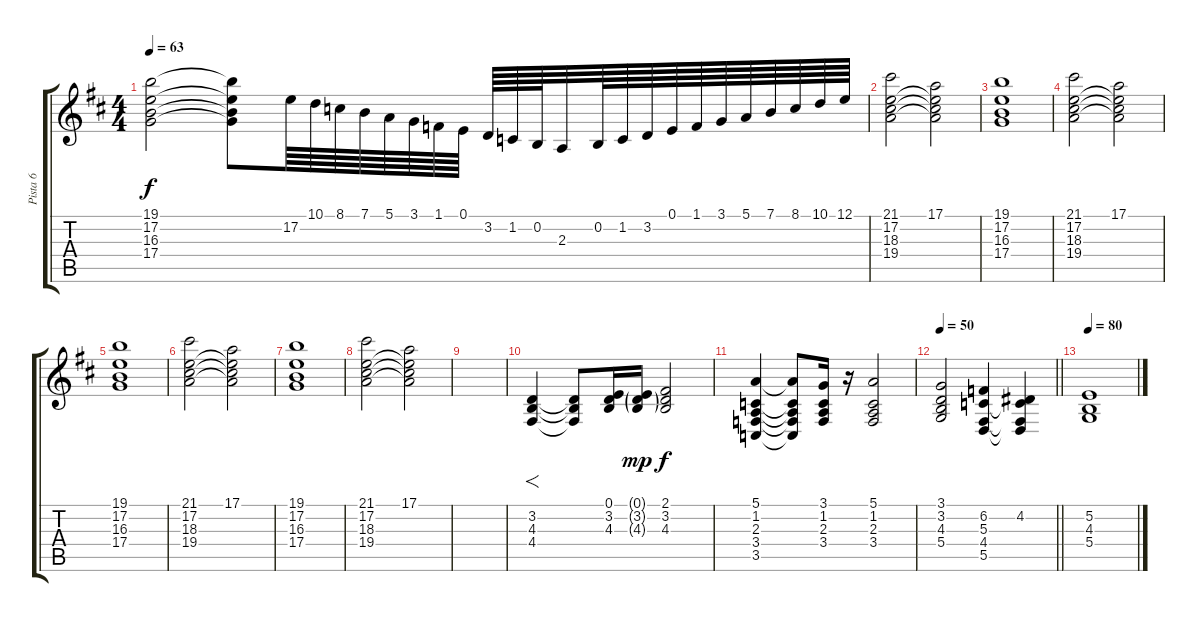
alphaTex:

\track ("Pista 6" "Pista 6") {instrument sopranosax}
\staff {score tabs}
\tuning (E4 B3 G3 D3 A2 E2) {hide}
\ts (4 4)
\tempo 63
\clef g2
\ks d
(19.1 17.2 16.3 17.4).2{dy f volume 5} (19.1{t} 17.2{t} 16.3{t} 17.4{t}).8 17.2.64 10.1.64 8.1.64 7.1.64 5.1.64 3.1.64 1.1.64 0.1.64 3.2.64 1.2.64 0.2.64 2.3.32 0.2.64 1.2.64 3.2.64 0.1.64 1.1.64 3.1.64 5.1.64 7.1.64 8.1.64 10.1.64 12.1.64 |
(21.1 17.2 18.3 19.4).2 (17.1 17.2{t} 18.3{t} 19.4{t}).2 |
(19.1 17.2 16.3 17.4).1 |
(21.1 17.2 18.3 19.4).2 (17.1 17.2{t} 18.3{t} 19.4{t}).2 |
(19.1 17.2 16.3 17.4).1 |
(21.1 17.2 18.3 19.4).2 (17.1 17.2{t} 18.3{t} 19.4{t}).2 |
(19.1 17.2 16.3 17.4).1 |
(21.1 17.2 18.3 19.4).2 (17.1 17.2{t} 18.3{t} 19.4{t}).2 |
|
(3.2 4.3 4.4).4{f volume 5 instrument sopranosax} (3.2{t} 4.3{t} 4.4{t}).8 (0.1 3.2 4.3).16 (0.1{g} 3.2{g} 4.3{g}).16{dy mp} (2.1 3.2 4.3).2{dy f} |
(5.1 1.2 2.3 3.4 3.5).4 (5.1{t} 1.2{t} 2.3{t} 3.4{t} 3.5{t}).8 (3.1 1.2 2.3 3.4).16 r.16 (5.1 1.2 2.3 3.4).2 |
\tempo 50
\barLineRight lightlight
(3.1 3.2 4.3 5.4).2 (6.2 5.3 4.4 5.5).4 (4.2 5.3{t} 4.4{t} 5.5{t}).4 |
\tempo 80
(5.2 4.3 5.4).1{volume 0}
